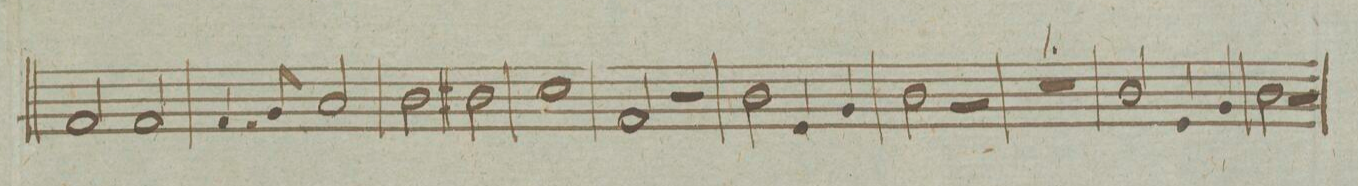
**kern	**dynam
*I"Fagotto Secundo.	*
*clefF4	*
*k[]	*
*met(c|)	*
*M2/2	*
2AA/	.
2AA/	.
=27	=27
4.AA/	.
8BB/	.
2C/	.
=28	=28
2D\	.
2D#X\	.
=29	=29
1E\	.
=30	=30
2AA/	.
2r	.
=31	=31
2D\	.
4GG/	.
4BB/	.
=32	=32
2D\	.
2r	.
=33	=33
1r	.
=34	=34
2D/	.
4GG/	.
4BB/	.
=35	=35
2D\	.
2r	.
=36	=36
*-	*-
